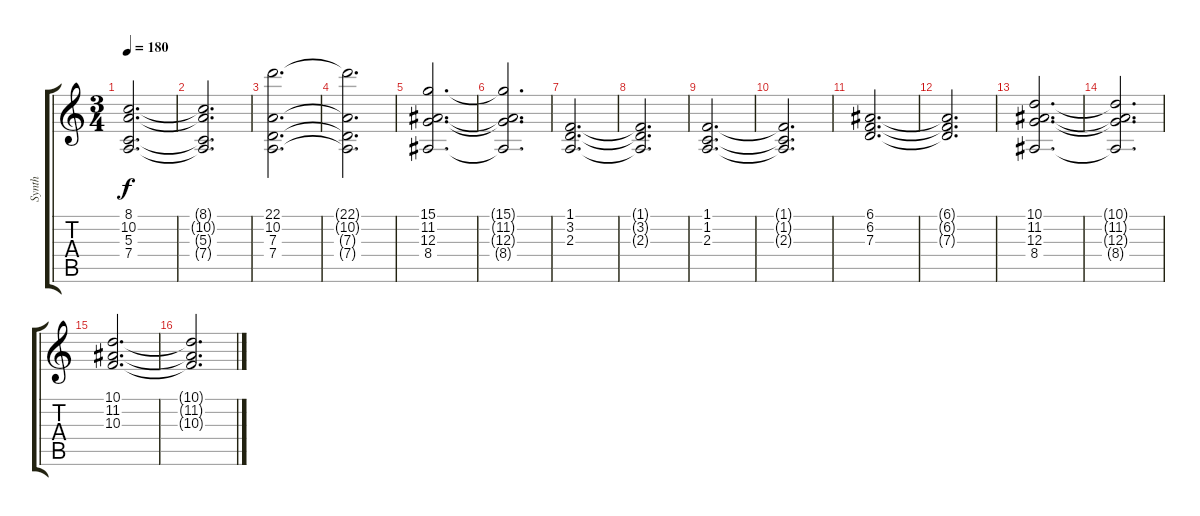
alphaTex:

\track ("Synth" "Synth") {instrument choiraahs}
\staff {score tabs}
\tuning (E4 B3 G3 D3 A2 E2) {hide}
\ts (3 4)
\tempo 180
\clef g2
\ks c
(8.1 10.2 5.3 7.4).2{d dy f} |
(8.1{t} 10.2{t} 5.3{t} 7.4{t}).2{d} |
(22.1 10.2 7.3 7.4).2{d} |
(22.1{t} 10.2{t} 7.3{t} 7.4{t}).2{d} |
(15.1 11.2 12.3 8.4).2{d} |
(15.1{t} 11.2{t} 12.3{t} 8.4{t}).2{d} |
(1.1 3.2 2.3).2{d} |
(1.1{t} 3.2{t} 2.3{t}).2{d} |
(1.1 1.2 2.3).2{d} |
(1.1{t} 1.2{t} 2.3{t}).2{d} |
(6.1 6.2 7.3).2{d} |
(6.1{t} 6.2{t} 7.3{t}).2{d} |
(10.1 11.2 12.3 8.4).2{d} |
(10.1{t} 11.2{t} 12.3{t} 8.4{t}).2{d} |
(10.1 11.2 10.3).2{d} |
(10.1{t} 11.2{t} 10.3{t}).2{d}
